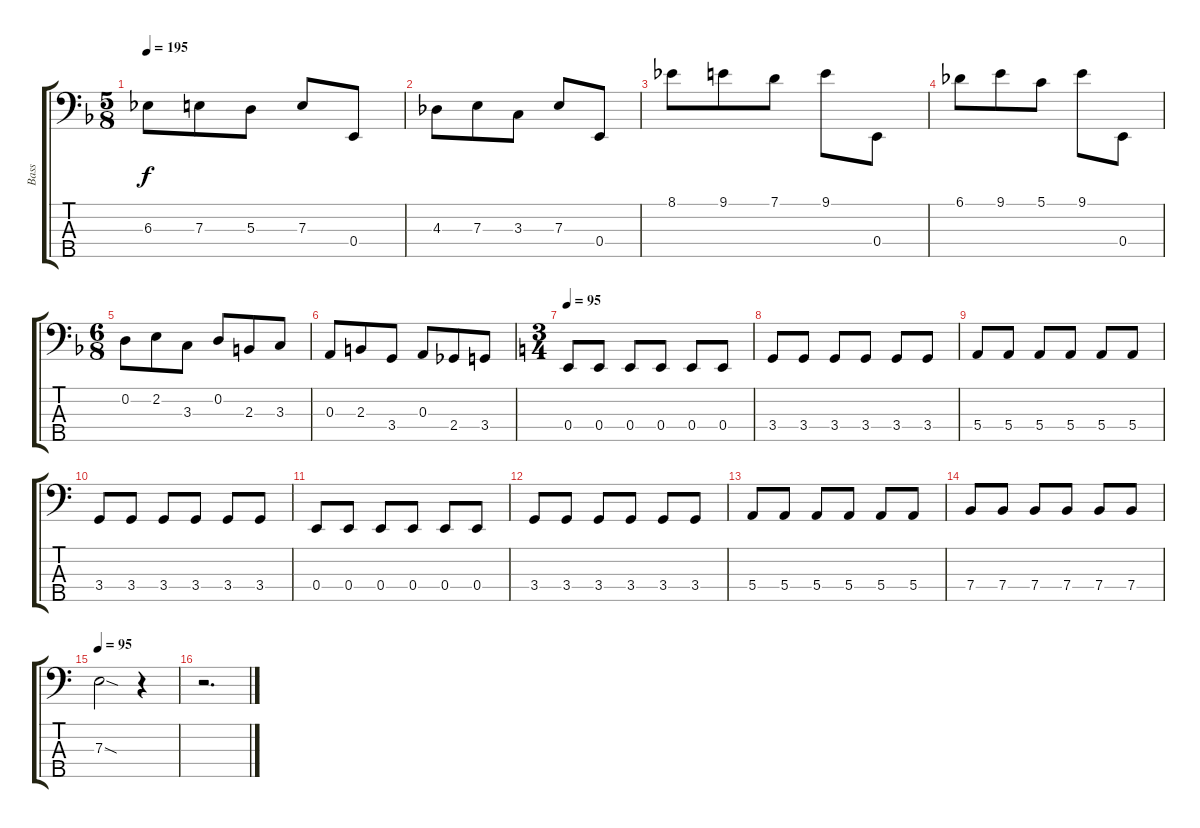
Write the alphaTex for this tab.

\track ("Bass" "Bass") {instrument electricbassfinger}
\staff {score tabs}
\tuning (G2 D2 A1 E1 B0) {hide}
\ts (5 8)
\tempo 195
\clef f4
\ks f
6.3.8{dy f} 7.3.8 5.3.8 7.3.8 0.4.8 |
4.3.8 7.3.8 3.3.8 7.3.8 0.4.8 |
8.1.8 9.1.8 7.1.8 9.1.8 0.4.8 |
6.1.8 9.1.8 5.1.8 9.1.8 0.4.8 |
\ts (6 8)
0.2.8 2.2.8 3.3.8 0.2.8 2.3.8 3.3.8 |
0.3.8 2.3.8 3.4.8 0.3.8 2.4.8 3.4.8 |
\ts (3 4)
\tempo 95
\ks c
0.4.8 0.4.8 0.4.8 0.4.8 0.4.8 0.4.8 |
3.4.8 3.4.8 3.4.8 3.4.8 3.4.8 3.4.8 |
5.4.8 5.4.8 5.4.8 5.4.8 5.4.8 5.4.8 |
3.4.8 3.4.8 3.4.8 3.4.8 3.4.8 3.4.8 |
0.4.8 0.4.8 0.4.8 0.4.8 0.4.8 0.4.8 |
3.4.8 3.4.8 3.4.8 3.4.8 3.4.8 3.4.8 |
5.4.8 5.4.8 5.4.8 5.4.8 5.4.8 5.4.8 |
7.4.8 7.4.8 7.4.8 7.4.8 7.4.8 7.4.8 |
\tempo 95
7.3{sod}.2 r.4 |
r.2{d}
